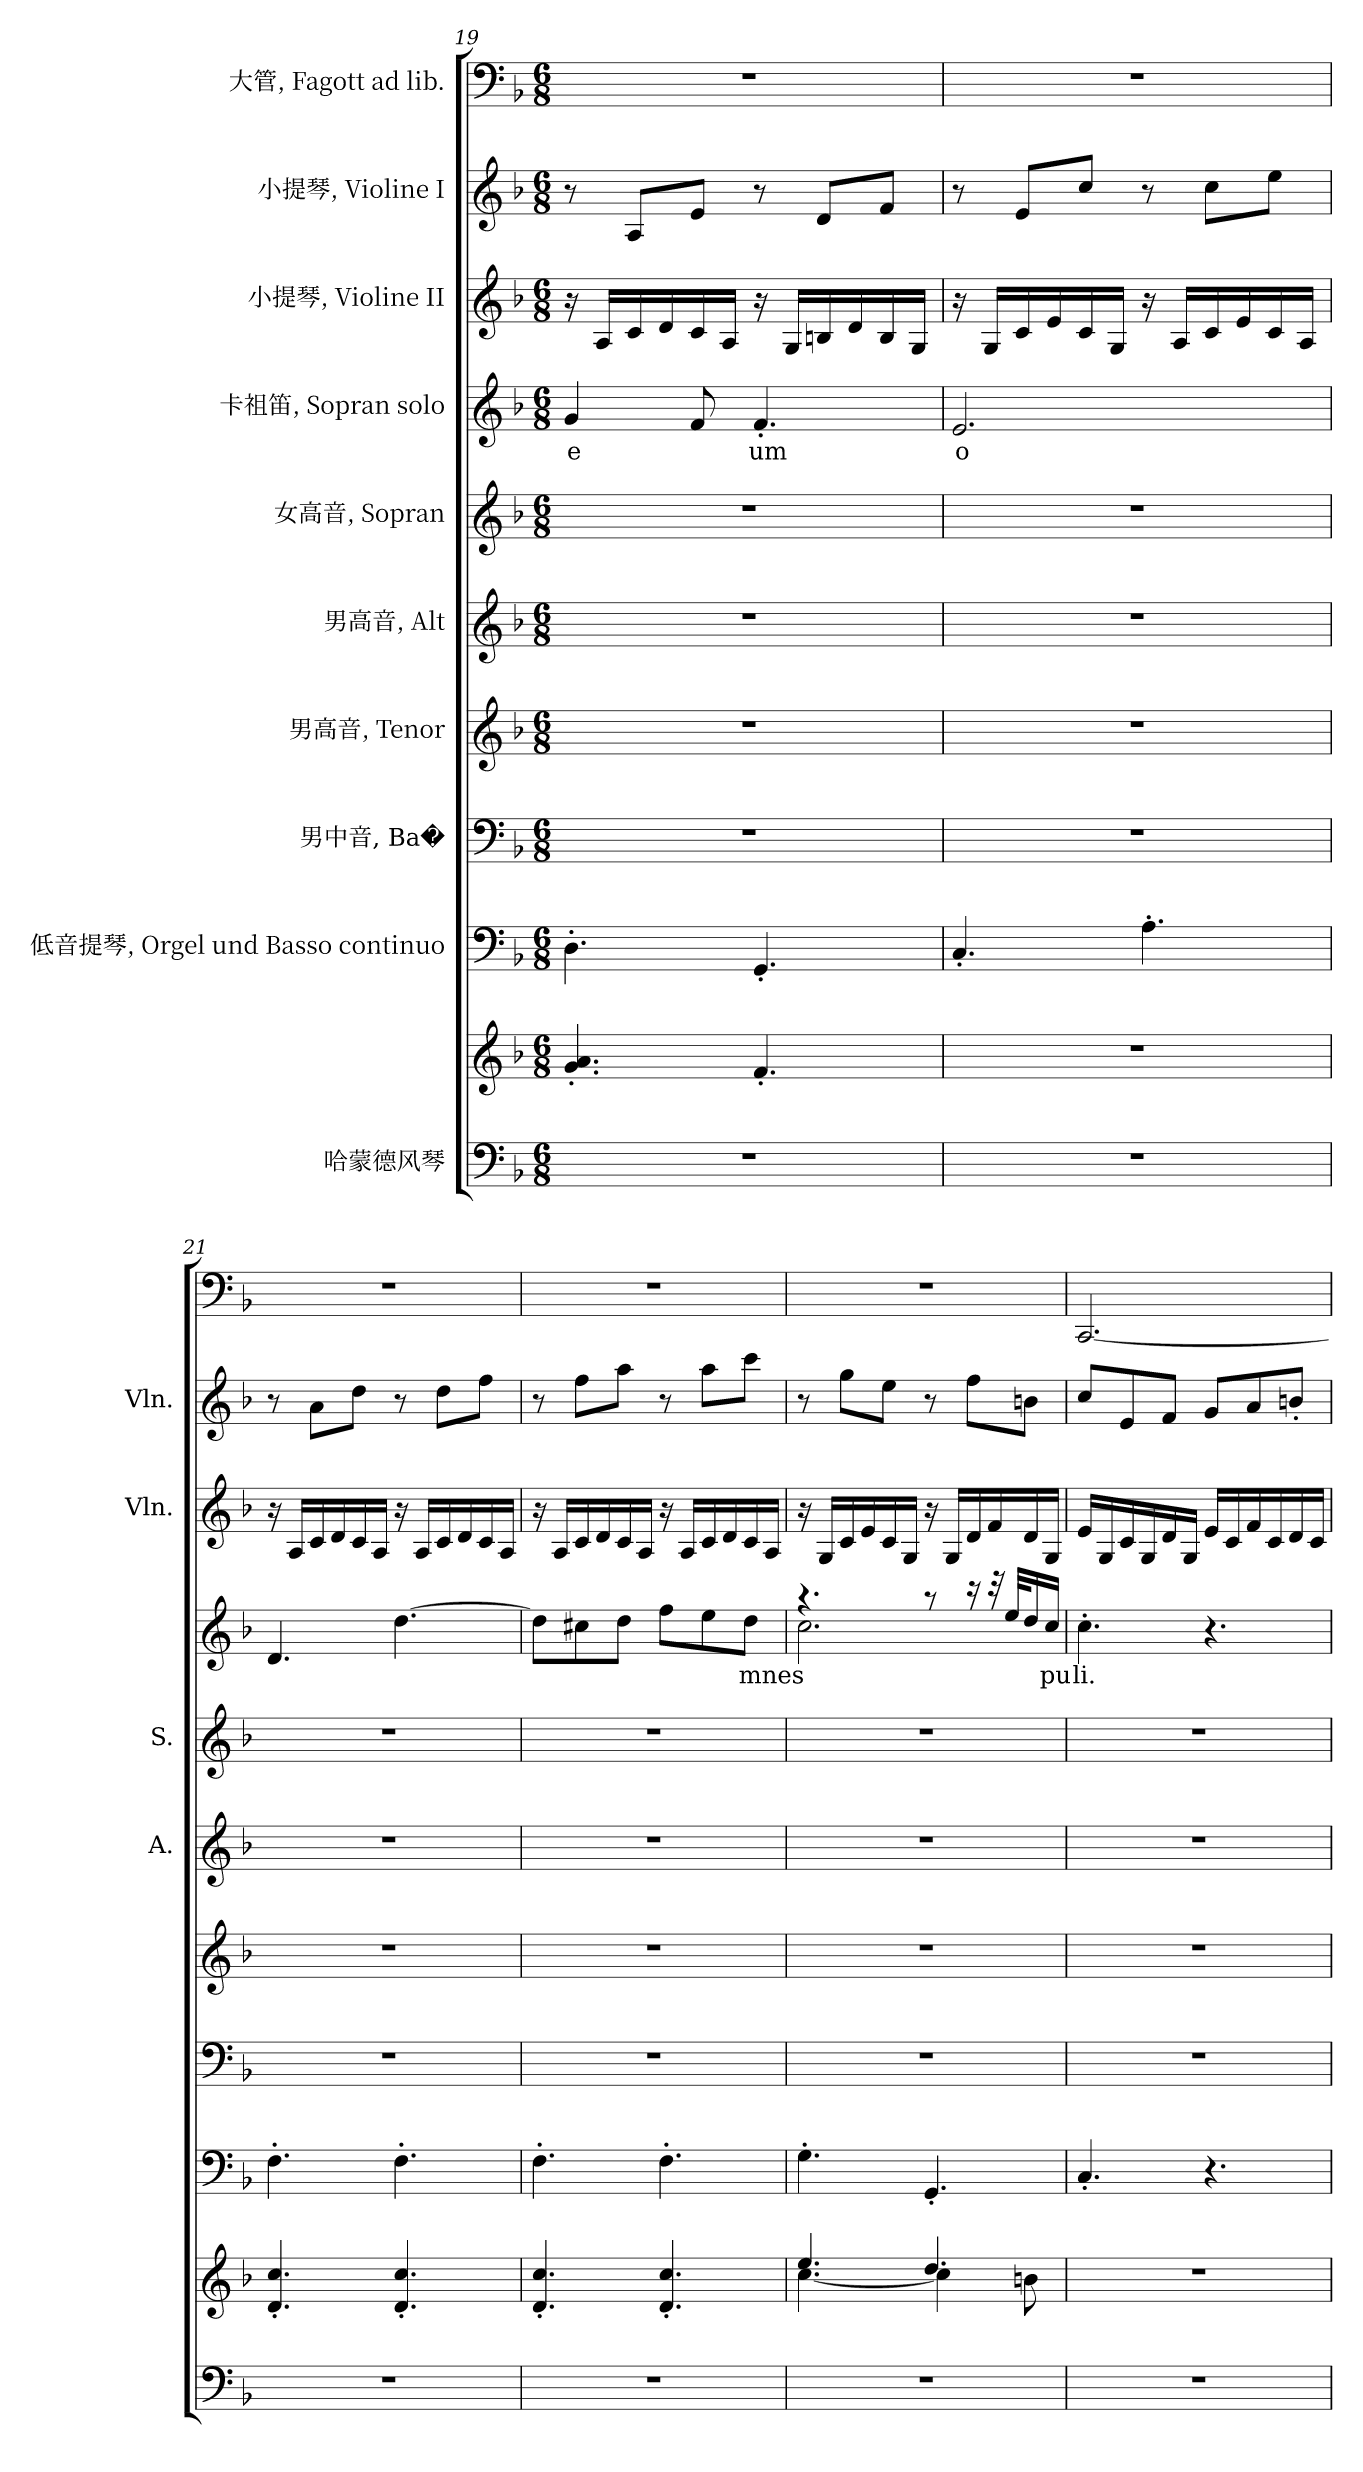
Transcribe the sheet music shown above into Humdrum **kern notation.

**kern	**kern	**kern	**kern	**kern	**kern	**kern	**kern	**text	**kern	**kern	**kern
*part10	*part10	*part9	*part8	*part7	*part6	*part5	*part4	*part4	*part3	*part2	*part1
*staff11	*staff10	*staff9	*staff8	*staff7	*staff6	*staff5	*staff4	*staff4	*staff3	*staff2	*staff1
*I"哈蒙德风琴	*	*I"低音提琴, Orgel und Basso continuo	*I"男中音, Ba�	*I"男高音, Tenor	*I"男高音, Alt	*I"女高音, Sopran	*I"卡祖笛,  Sopran solo	*	*I"小提琴, Violine II	*I"小提琴, Violine I	*I"大管, Fagott ad lib.
*	*	*	*	*	*I'A.	*I'S.	*	*	*I'Vln.	*I'Vln.	*
*clefF4	*clefG2	*clefF4	*clefF4	*clefG2	*clefG2	*clefG2	*clefG2	*	*clefG2	*clefG2	*clefF4
*	*	*ITrd7c12	*	*	*	*	*	*	*	*	*
*k[b-]	*k[b-]	*k[b-]	*k[b-]	*k[b-]	*k[b-]	*k[b-]	*k[b-]	*	*k[b-]	*k[b-]	*k[b-]
*M6/8	*M6/8	*M6/8	*M6/8	*M6/8	*M6/8	*M6/8	*M6/8	*	*M6/8	*M6/8	*M6/8
*MM63	*MM63	*MM63	*MM63	*MM63	*MM63	*MM63	*MM63	*	*MM63	*MM63	*MM63
=19	=19	=19	=19	=19	=19	=19	=19	=19	=19	=19	=19
2.r	4.g/' 4.a/'	4.DD'\	2.r	2.r	2.r	2.r	4g/	e	16r	8r	2.r
.	.	.	.	.	.	.	.	.	16A/LL	.	.
.	.	.	.	.	.	.	.	.	16c/	8A/L	.
.	.	.	.	.	.	.	.	.	16d/	.	.
.	.	.	.	.	.	.	8f/	.	16c/	8e/J	.
.	.	.	.	.	.	.	.	.	16A/JJ	.	.
.	4.f'/	4.GGG'/	.	.	.	.	4.f'/	um	16r	8r	.
.	.	.	.	.	.	.	.	.	16G/LL	.	.
.	.	.	.	.	.	.	.	.	16Bn/	8d/L	.
.	.	.	.	.	.	.	.	.	16d/	.	.
.	.	.	.	.	.	.	.	.	16B/	8f/J	.
.	.	.	.	.	.	.	.	.	16G/JJ	.	.
=20	=20	=20	=20	=20	=20	=20	=20	=20	=20	=20	=20
*	*	*	*	*	*	*	*	*	*	*	*MM63
2.r	2.r	4.CC'/	2.r	2.r	2.r	2.r	2.e/	o	16r	8r	2.r
.	.	.	.	.	.	.	.	.	16G/LL	.	.
.	.	.	.	.	.	.	.	.	16c/	8e/L	.
.	.	.	.	.	.	.	.	.	16e/	.	.
.	.	.	.	.	.	.	.	.	16c/	8cc/J	.
.	.	.	.	.	.	.	.	.	16G/JJ	.	.
.	.	4.AA'\	.	.	.	.	.	.	16r	8r	.
.	.	.	.	.	.	.	.	.	16A/LL	.	.
.	.	.	.	.	.	.	.	.	16c/	8cc\L	.
.	.	.	.	.	.	.	.	.	16e/	.	.
.	.	.	.	.	.	.	.	.	16c/	8ee\J	.
.	.	.	.	.	.	.	.	.	16A/JJ	.	.
!!LO:PB:g=z
=21	=21	=21	=21	=21	=21	=21	=21	=21	=21	=21	=21
*	*	*	*	*	*	*	*	*	*	*	*MM63
2.r	4.d/' 4.cc/'	4.FF'\	2.r	2.r	2.r	2.r	4.d/	.	16r	8r	2.r
.	.	.	.	.	.	.	.	.	16A/LL	.	.
.	.	.	.	.	.	.	.	.	16c/	8a\L	.
.	.	.	.	.	.	.	.	.	16d/	.	.
.	.	.	.	.	.	.	.	.	16c/	8dd\J	.
.	.	.	.	.	.	.	.	.	16A/JJ	.	.
.	4.d/' 4.cc/'	4.FF'\	.	.	.	.	[4.dd\	.	16r	8r	.
.	.	.	.	.	.	.	.	.	16A/LL	.	.
.	.	.	.	.	.	.	.	.	16c/	8dd\L	.
.	.	.	.	.	.	.	.	.	16d/	.	.
.	.	.	.	.	.	.	.	.	16c/	8ff\J	.
.	.	.	.	.	.	.	.	.	16A/JJ	.	.
=22	=22	=22	=22	=22	=22	=22	=22	=22	=22	=22	=22
*	*	*	*	*	*	*	*	*	*	*	*MM63
2.r	4.d/' 4.cc/'	4.FF'\	2.r	2.r	2.r	2.r	8dd\L]	.	16r	8r	2.r
.	.	.	.	.	.	.	.	.	16A/LL	.	.
.	.	.	.	.	.	.	8cc#X\	.	16c/	8ff\L	.
.	.	.	.	.	.	.	.	.	16d/	.	.
.	.	.	.	.	.	.	8dd\J	.	16c/	8aa\J	.
.	.	.	.	.	.	.	.	.	16A/JJ	.	.
.	4.d/' 4.cc/'	4.FF'\	.	.	.	.	8ff\L	.	16r	8r	.
.	.	.	.	.	.	.	.	.	16A/LL	.	.
.	.	.	.	.	.	.	8ee\	.	16c/	8aa\L	.
.	.	.	.	.	.	.	.	.	16d/	.	.
.	.	.	.	.	.	.	8dd\J	mnes	16c/	8ccc\J	.
.	.	.	.	.	.	.	.	.	16A/JJ	.	.
=23	=23	=23	=23	=23	=23	=23	=23	=23	=23	=23	=23
*	*	*	*	*	*	*	*	*	*	*	*MM63
*	*^	*	*	*	*	*	*^	*	*	*	*
2.r	4.ee/	[4.cc\	4.GG'\	2.r	2.r	2.r	2.r	4.r	2.cc\	.	16r	8r	2.r
.	.	.	.	.	.	.	.	.	.	.	16G/LL	.	.
.	.	.	.	.	.	.	.	.	.	.	16c/	8gg\L	.
.	.	.	.	.	.	.	.	.	.	.	16e/	.	.
.	.	.	.	.	.	.	.	.	.	.	16c/	8ee\J	.
.	.	.	.	.	.	.	.	.	.	.	16G/JJ	.	.
.	4.dd/	4cc\]	4.GGG'/	.	.	.	.	8r	.	.	16r	8r	.
.	.	.	.	.	.	.	.	.	.	.	16G/LL	.	.
.	.	.	.	.	.	.	.	16r	.	.	16d/	8ff\L	.
.	.	.	.	.	.	.	.	32r	.	.	16f/	.	.
.	.	.	.	.	.	.	.	32ee/KLL	.	.	.	.	.
.	.	8bn\	.	.	.	.	.	16dd/	.	.	16d/	8bn\J	.
.	.	.	.	.	.	.	.	16cc/JJ	.	pu	16G/JJ	.	.
*	*v	*v	*	*	*	*	*	*v	*v	*	*	*	*
!!LO:PB:g=z
=24	=24	=24	=24	=24	=24	=24	=24	=24	=24	=24	=24
*	*	*	*	*	*	*	*	*	*	*	*MM63
2.r	2.r	4.CC'/	2.r	2.r	2.r	2.r	4.cc'\	li.	16e/LL	8cc/L	[2.CC/
.	.	.	.	.	.	.	.	.	16G/	.	.
.	.	.	.	.	.	.	.	.	16c/	8e/	.
.	.	.	.	.	.	.	.	.	16G/	.	.
.	.	.	.	.	.	.	.	.	16d/	8f/J	.
.	.	.	.	.	.	.	.	.	16G/JJ	.	.
.	.	4.r	.	.	.	.	4.r	.	16e/LL	8g/L	.
.	.	.	.	.	.	.	.	.	16c/	.	.
.	.	.	.	.	.	.	.	.	16f/	8a/	.
.	.	.	.	.	.	.	.	.	16c/	.	.
.	.	.	.	.	.	.	.	.	16d/	8bn'/J	.
.	.	.	.	.	.	.	.	.	16c/JJ	.	.
=	=	=	=	=	=	=	=	=	=	=	=
*-	*-	*-	*-	*-	*-	*-	*-	*-	*-	*-	*-
